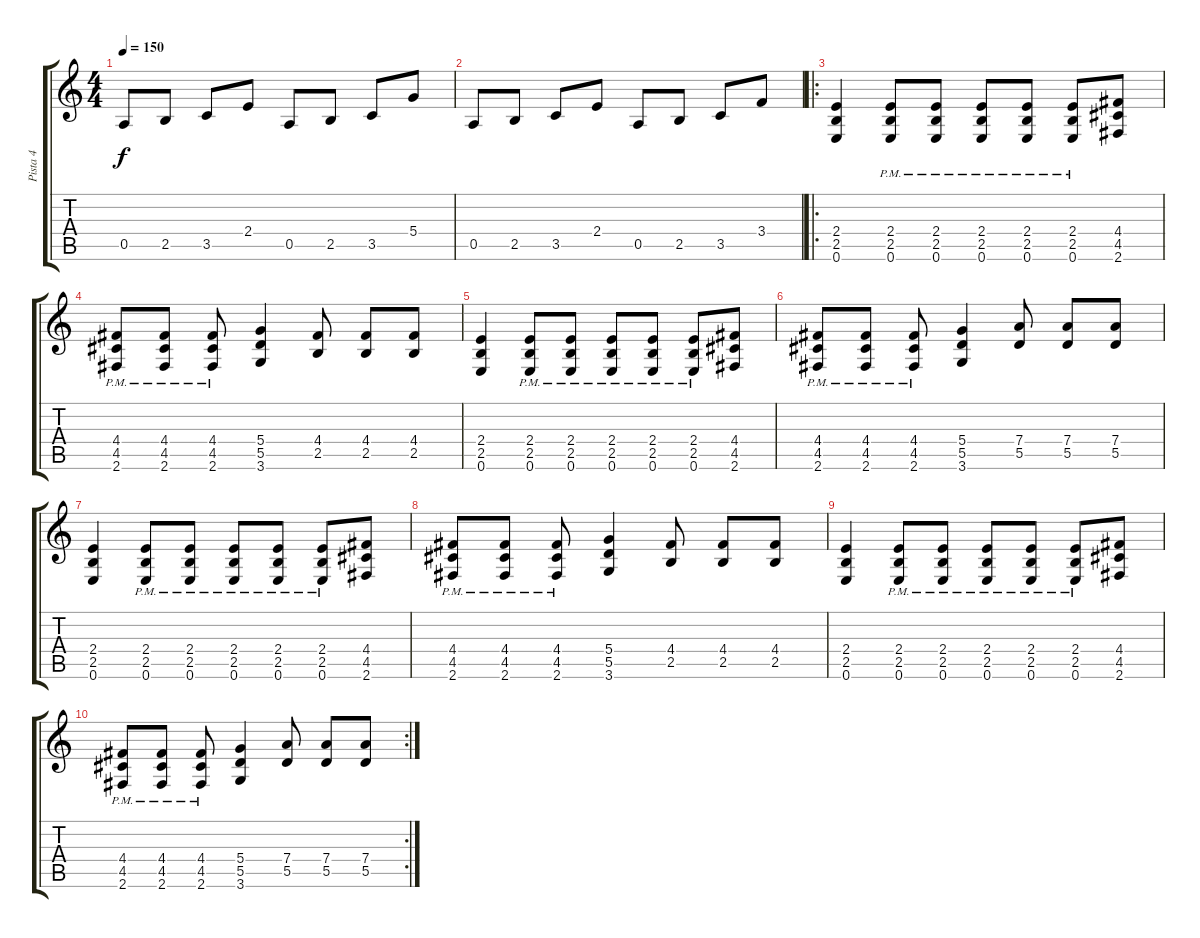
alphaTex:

\track ("Pista 4" "Pista 4") {instrument overdrivenguitar}
\staff {score tabs}
\tuning (E4 B3 G3 D3 A2 E2) {hide}
\ts (4 4)
\tempo 150
\clef g2
\ks c
0.5.8{dy f} 2.5.8 3.5.8 2.4.8 0.5.8 2.5.8 3.5.8 5.4.8 |
0.5.8 2.5.8 3.5.8 2.4.8 0.5.8 2.5.8 3.5.8 3.4.8 |
\ro
(2.4 2.5 0.6).4 (2.4{pm} 2.5{pm} 0.6{pm}).8 (2.4{pm} 2.5{pm} 0.6{pm}).8 (2.4{pm} 2.5{pm} 0.6{pm}).8 (2.4{pm} 2.5{pm} 0.6{pm}).8 (2.4{pm} 2.5{pm} 0.6{pm}).8 (4.4 4.5 2.6).8 |
(4.4{pm} 4.5{pm} 2.6{pm}).8 (4.4{pm} 4.5{pm} 2.6{pm}).8 (4.4{pm} 4.5{pm} 2.6{pm}).8 (5.4 5.5 3.6).4 (4.4 2.5).8 (4.4 2.5).8 (4.4 2.5).8 |
(2.4 2.5 0.6).4 (2.4{pm} 2.5{pm} 0.6{pm}).8 (2.4{pm} 2.5{pm} 0.6{pm}).8 (2.4{pm} 2.5{pm} 0.6{pm}).8 (2.4{pm} 2.5{pm} 0.6{pm}).8 (2.4{pm} 2.5{pm} 0.6{pm}).8 (4.4 4.5 2.6).8 |
(4.4{pm} 4.5{pm} 2.6{pm}).8 (4.4{pm} 4.5{pm} 2.6{pm}).8 (4.4{pm} 4.5{pm} 2.6{pm}).8 (5.4 5.5 3.6).4 (7.4 5.5).8 (7.4 5.5).8 (7.4 5.5).8 |
(2.4 2.5 0.6).4 (2.4{pm} 2.5{pm} 0.6{pm}).8 (2.4{pm} 2.5{pm} 0.6{pm}).8 (2.4{pm} 2.5{pm} 0.6{pm}).8 (2.4{pm} 2.5{pm} 0.6{pm}).8 (2.4{pm} 2.5{pm} 0.6{pm}).8 (4.4 4.5 2.6).8 |
(4.4{pm} 4.5{pm} 2.6{pm}).8 (4.4{pm} 4.5{pm} 2.6{pm}).8 (4.4{pm} 4.5{pm} 2.6{pm}).8 (5.4 5.5 3.6).4 (4.4 2.5).8 (4.4 2.5).8 (4.4 2.5).8 |
(2.4 2.5 0.6).4 (2.4{pm} 2.5{pm} 0.6{pm}).8 (2.4{pm} 2.5{pm} 0.6{pm}).8 (2.4{pm} 2.5{pm} 0.6{pm}).8 (2.4{pm} 2.5{pm} 0.6{pm}).8 (2.4{pm} 2.5{pm} 0.6{pm}).8 (4.4 4.5 2.6).8 |
\rc 2
(4.4{pm} 4.5{pm} 2.6{pm}).8 (4.4{pm} 4.5{pm} 2.6{pm}).8 (4.4{pm} 4.5{pm} 2.6{pm}).8 (5.4 5.5 3.6).4 (7.4 5.5).8 (7.4 5.5).8 (7.4 5.5).8
